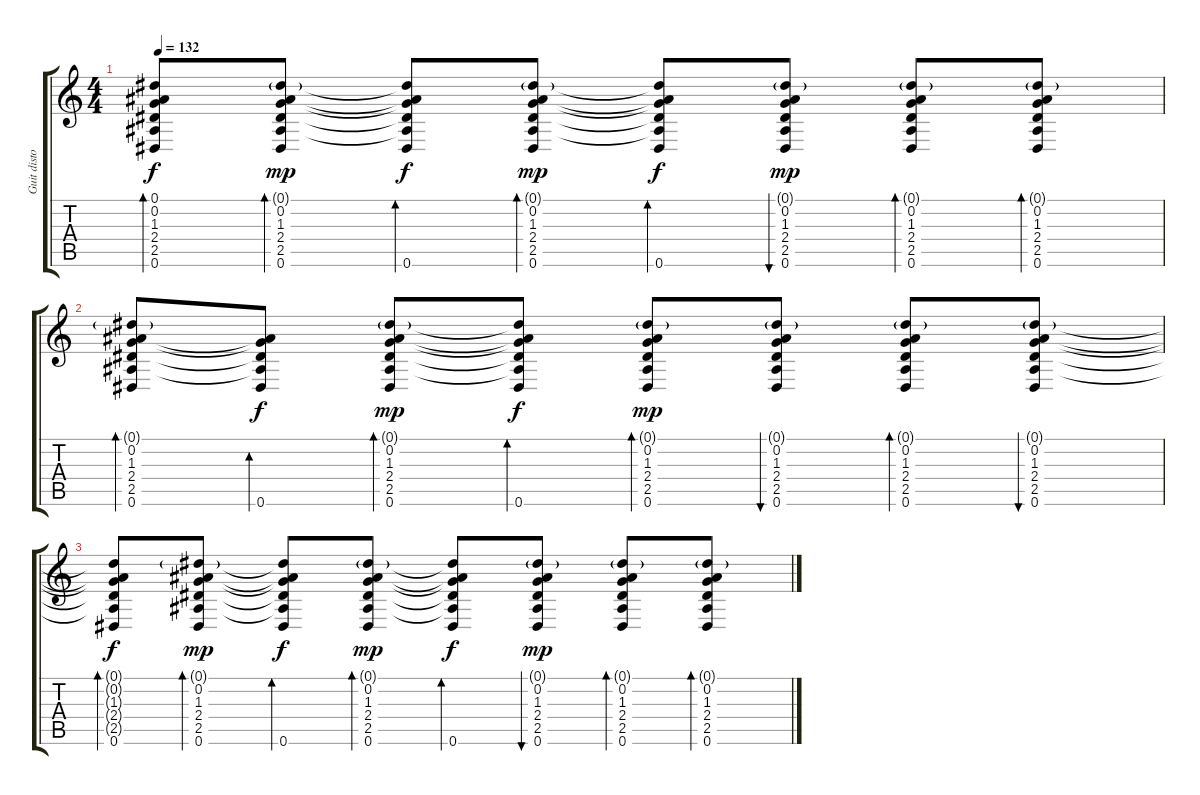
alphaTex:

\track ("Guit distor Eb" "Guit disto") {instrument overdrivenguitar}
\staff {score tabs}
\tuning (Eb4 Bb3 Gb3 Db3 Ab2 Eb2) {hide}
\ts (4 4)
\tempo 132
\clef g2
\ks c
(0.1{t} 0.2{t} 1.3{t} 2.4{t} 2.5{t} 0.6).8{bd 30 dy f} (0.1{g} 0.2 1.3 2.4 2.5 0.6).8{bd 30 dy mp} (0.1{t} 0.2{t} 1.3{t} 2.4{t} 2.5{t} 0.6).8{bd 30 dy f} (0.1{g} 0.2 1.3 2.4 2.5 0.6).8{bd 30 dy mp} (0.1{t} 0.2{t} 1.3{t} 2.4{t} 2.5{t} 0.6).8{bd 30 dy f} (0.1{g} 0.2 1.3 2.4 2.5 0.6).8{bu 30 dy mp} (0.1{g} 0.2 1.3 2.4 2.5 0.6).8{bd 30} (0.1{g} 0.2 1.3 2.4 2.5 0.6).8{bd 30} |
(0.1{g} 0.2 1.3 2.4 2.5 0.6).8{bd 30} (0.2{t} 1.3{t} 2.4{t} 2.5{t} 0.6).8{bd 30 dy f} (0.1{g} 0.2 1.3 2.4 2.5 0.6).8{bd 30 dy mp} (0.1{t} 0.2{t} 1.3{t} 2.4{t} 2.5{t} 0.6).8{bd 30 dy f} (0.1{g} 0.2 1.3 2.4 2.5 0.6).8{bd 30 dy mp} (0.1{g} 0.2 1.3 2.4 2.5 0.6).8{bu 30} (0.1{g} 0.2 1.3 2.4 2.5 0.6).8{bd 30} (0.1{g} 0.2 1.3 2.4 2.5 0.6).8{bu 30} |
(0.1{t} 0.2{t} 1.3{t} 2.4{t} 2.5{t} 0.6).8{bd 30 dy f} (0.1{g} 0.2 1.3 2.4 2.5 0.6).8{bd 30 dy mp} (0.1{t} 0.2{t} 1.3{t} 2.4{t} 2.5{t} 0.6).8{bd 30 dy f} (0.1{g} 0.2 1.3 2.4 2.5 0.6).8{bd 30 dy mp} (0.1{t} 0.2{t} 1.3{t} 2.4{t} 2.5{t} 0.6).8{bd 30 dy f} (0.1{g} 0.2 1.3 2.4 2.5 0.6).8{bu 30 dy mp} (0.1{g} 0.2 1.3 2.4 2.5 0.6).8{bd 30} (0.1{g} 0.2 1.3 2.4 2.5 0.6).8{bd 30}
